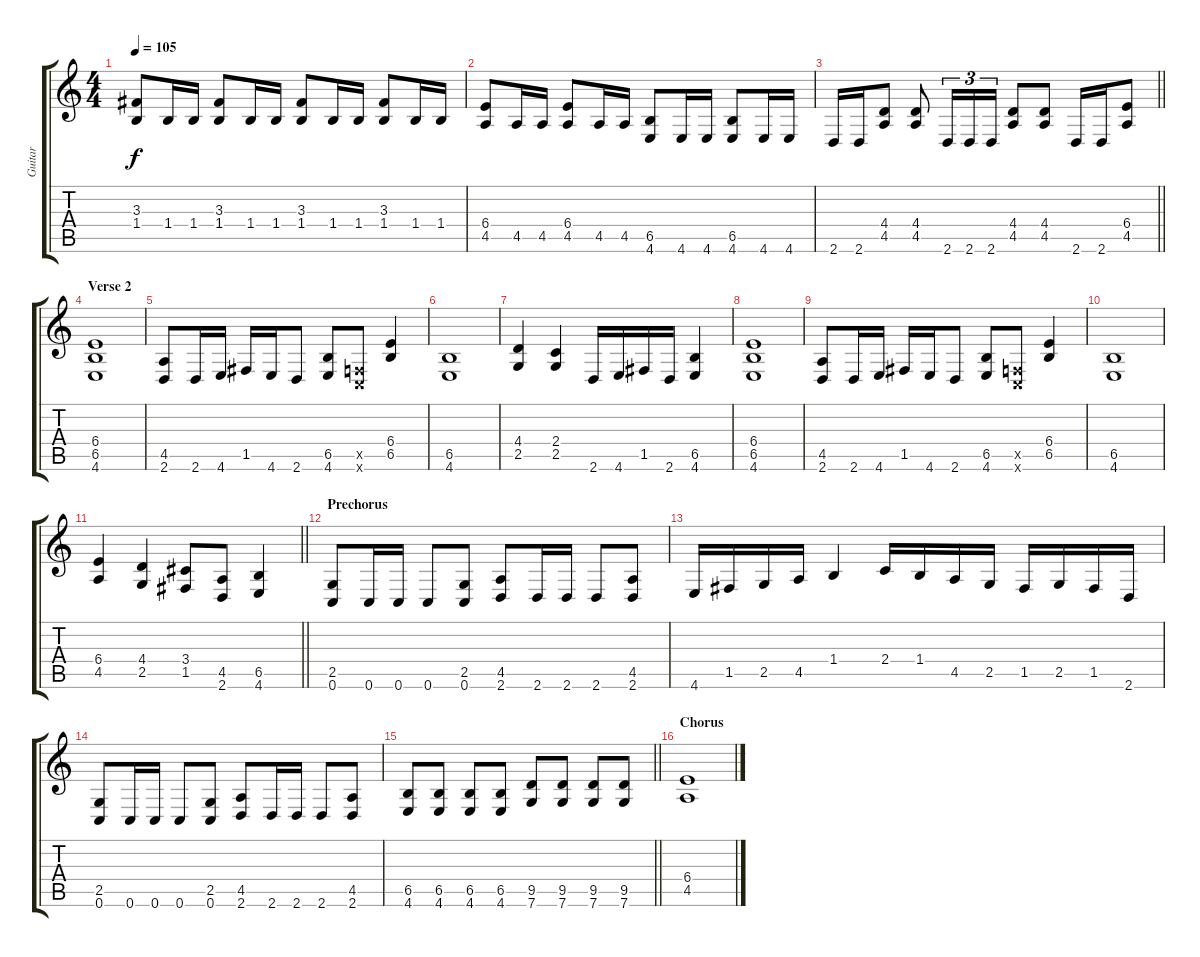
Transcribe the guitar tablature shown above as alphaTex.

\track ("Guitar" "Guitar") {instrument distortionguitar}
\staff {score tabs}
\tuning (C4 G3 Eb3 Bb2 F2 C2) {hide}
\ts (4 4)
\tempo 105
\clef g2
\ks c
(3.3 1.4).8{dy f} 1.4.16 1.4.16 (3.3 1.4).8 1.4.16 1.4.16 (3.3 1.4).8 1.4.16 1.4.16 (3.3 1.4).8 1.4.16 1.4.16 |
(6.4 4.5).8 4.5.16 4.5.16 (6.4 4.5).8 4.5.16 4.5.16 (6.5 4.6).8 4.6.16 4.6.16 (6.5 4.6).8 4.6.16 4.6.16 |
\barLineRight lightlight
2.6.16 2.6.16 (4.4 4.5).8 (4.4 4.5).8 2.6.16{tu (3 2)} 2.6.16{tu (3 2)} 2.6.16{tu (3 2)} (4.4 4.5).8 (4.4 4.5).8 2.6.16 2.6.16 (6.4 4.5).8 |
\section ("" "Verse 2")
(6.4 6.5 4.6).1 |
(4.5 2.6).8 2.6.16 4.6.16 1.5.16 4.6.16 2.6.8 (6.5 4.6).8 (0.5{x} 0.6{x}).8 (6.4 6.5).4 |
(6.5 4.6).1 |
(4.4 2.5).4 (2.4 2.5).4 2.6.16 4.6.16 1.5.16 2.6.16 (6.5 4.6).4 |
(6.4 6.5 4.6).1 |
(4.5 2.6).8 2.6.16 4.6.16 1.5.16 4.6.16 2.6.8 (6.5 4.6).8 (0.5{x} 0.6{x}).8 (6.4 6.5).4 |
(6.5 4.6).1 |
\barLineRight lightlight
(6.4 4.5).4 (4.4 2.5).4 (3.4 1.5).8 (4.5 2.6).8 (6.5 4.6).4 |
\section ("" "Prechorus")
(2.5 0.6).8 0.6.16 0.6.16 0.6.8 (2.5 0.6).8 (4.5 2.6).8 2.6.16 2.6.16 2.6.8 (4.5 2.6).8 |
4.6.16 1.5.16 2.5.16 4.5.16 1.4.4 2.4.16 1.4.16 4.5.16 2.5.16 1.5.16 2.5.16 1.5.16 2.6.16 |
(2.5 0.6).8 0.6.16 0.6.16 0.6.8 (2.5 0.6).8 (4.5 2.6).8 2.6.16 2.6.16 2.6.8 (4.5 2.6).8 |
\barLineRight lightlight
(6.5 4.6).8 (6.5 4.6).8 (6.5 4.6).8 (6.5 4.6).8 (9.5 7.6).8 (9.5 7.6).8 (9.5 7.6).8 (9.5 7.6).8 |
\section ("" "Chorus")
(6.4 4.5).1
